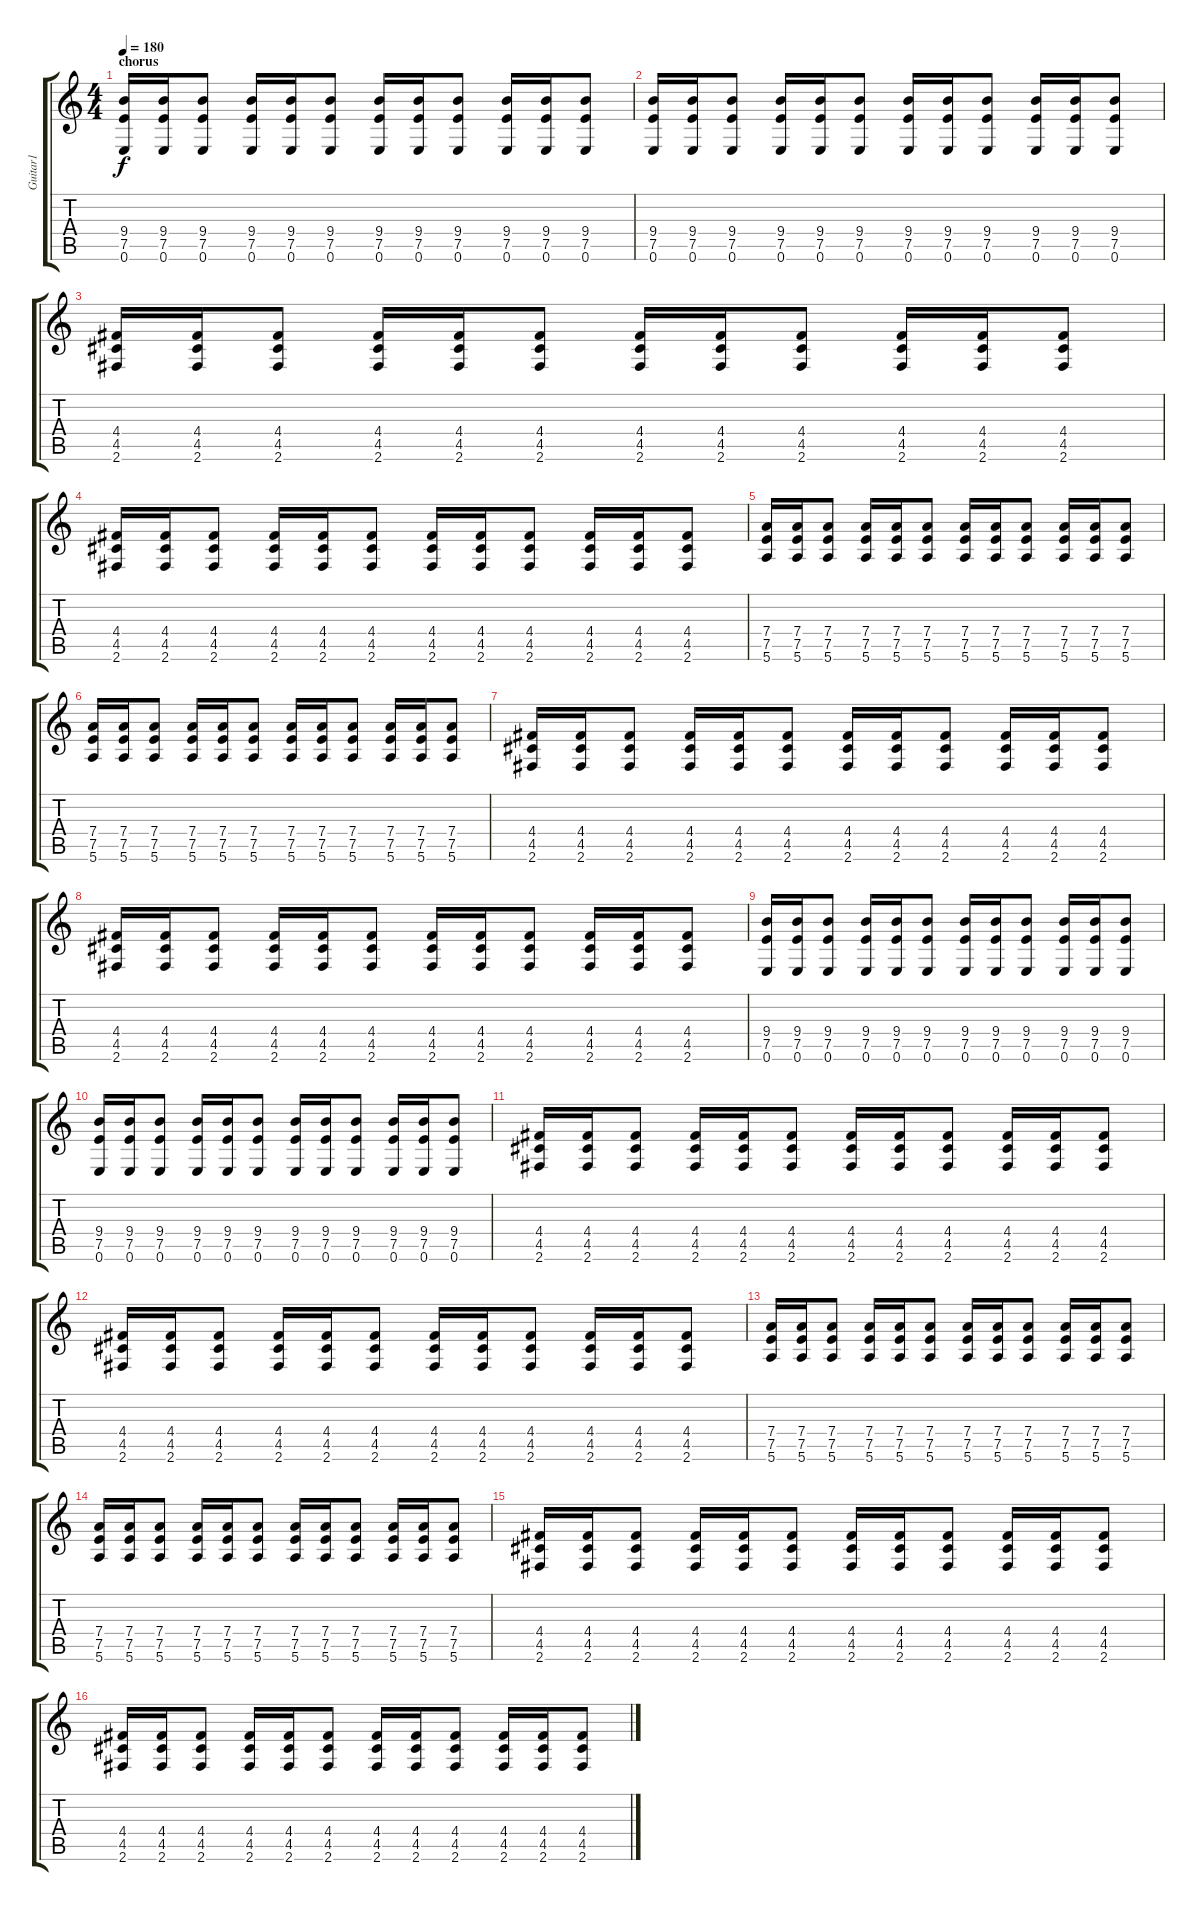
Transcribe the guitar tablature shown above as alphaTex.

\track ("Guitar1" "Guitar1") {instrument overdrivenguitar}
\staff {score tabs}
\tuning (E4 B3 G3 D3 A2 E2) {hide}
\ts (4 4)
\section ("" "chorus")
\tempo 180
\clef g2
\ks c
(9.4 7.5 0.6).16{dy f} (9.4 7.5 0.6).16 (9.4 7.5 0.6).8 (9.4 7.5 0.6).16 (9.4 7.5 0.6).16 (9.4 7.5 0.6).8 (9.4 7.5 0.6).16 (9.4 7.5 0.6).16 (9.4 7.5 0.6).8 (9.4 7.5 0.6).16 (9.4 7.5 0.6).16 (9.4 7.5 0.6).8 |
(9.4 7.5 0.6).16 (9.4 7.5 0.6).16 (9.4 7.5 0.6).8 (9.4 7.5 0.6).16 (9.4 7.5 0.6).16 (9.4 7.5 0.6).8 (9.4 7.5 0.6).16 (9.4 7.5 0.6).16 (9.4 7.5 0.6).8 (9.4 7.5 0.6).16 (9.4 7.5 0.6).16 (9.4 7.5 0.6).8 |
(4.4 4.5 2.6).16 (4.4 4.5 2.6).16 (4.4 4.5 2.6).8 (4.4 4.5 2.6).16 (4.4 4.5 2.6).16 (4.4 4.5 2.6).8 (4.4 4.5 2.6).16 (4.4 4.5 2.6).16 (4.4 4.5 2.6).8 (4.4 4.5 2.6).16 (4.4 4.5 2.6).16 (4.4 4.5 2.6).8 |
(4.4 4.5 2.6).16 (4.4 4.5 2.6).16 (4.4 4.5 2.6).8 (4.4 4.5 2.6).16 (4.4 4.5 2.6).16 (4.4 4.5 2.6).8 (4.4 4.5 2.6).16 (4.4 4.5 2.6).16 (4.4 4.5 2.6).8 (4.4 4.5 2.6).16 (4.4 4.5 2.6).16 (4.4 4.5 2.6).8 |
(7.4 7.5 5.6).16 (7.4 7.5 5.6).16 (7.4 7.5 5.6).8 (7.4 7.5 5.6).16 (7.4 7.5 5.6).16 (7.4 7.5 5.6).8 (7.4 7.5 5.6).16 (7.4 7.5 5.6).16 (7.4 7.5 5.6).8 (7.4 7.5 5.6).16 (7.4 7.5 5.6).16 (7.4 7.5 5.6).8 |
(7.4 7.5 5.6).16 (7.4 7.5 5.6).16 (7.4 7.5 5.6).8 (7.4 7.5 5.6).16 (7.4 7.5 5.6).16 (7.4 7.5 5.6).8 (7.4 7.5 5.6).16 (7.4 7.5 5.6).16 (7.4 7.5 5.6).8 (7.4 7.5 5.6).16 (7.4 7.5 5.6).16 (7.4 7.5 5.6).8 |
(4.4 4.5 2.6).16 (4.4 4.5 2.6).16 (4.4 4.5 2.6).8 (4.4 4.5 2.6).16 (4.4 4.5 2.6).16 (4.4 4.5 2.6).8 (4.4 4.5 2.6).16 (4.4 4.5 2.6).16 (4.4 4.5 2.6).8 (4.4 4.5 2.6).16 (4.4 4.5 2.6).16 (4.4 4.5 2.6).8 |
(4.4 4.5 2.6).16 (4.4 4.5 2.6).16 (4.4 4.5 2.6).8 (4.4 4.5 2.6).16 (4.4 4.5 2.6).16 (4.4 4.5 2.6).8 (4.4 4.5 2.6).16 (4.4 4.5 2.6).16 (4.4 4.5 2.6).8 (4.4 4.5 2.6).16 (4.4 4.5 2.6).16 (4.4 4.5 2.6).8 |
(9.4 7.5 0.6).16 (9.4 7.5 0.6).16 (9.4 7.5 0.6).8 (9.4 7.5 0.6).16 (9.4 7.5 0.6).16 (9.4 7.5 0.6).8 (9.4 7.5 0.6).16 (9.4 7.5 0.6).16 (9.4 7.5 0.6).8 (9.4 7.5 0.6).16 (9.4 7.5 0.6).16 (9.4 7.5 0.6).8 |
(9.4 7.5 0.6).16 (9.4 7.5 0.6).16 (9.4 7.5 0.6).8 (9.4 7.5 0.6).16 (9.4 7.5 0.6).16 (9.4 7.5 0.6).8 (9.4 7.5 0.6).16 (9.4 7.5 0.6).16 (9.4 7.5 0.6).8 (9.4 7.5 0.6).16 (9.4 7.5 0.6).16 (9.4 7.5 0.6).8 |
(4.4 4.5 2.6).16 (4.4 4.5 2.6).16 (4.4 4.5 2.6).8 (4.4 4.5 2.6).16 (4.4 4.5 2.6).16 (4.4 4.5 2.6).8 (4.4 4.5 2.6).16 (4.4 4.5 2.6).16 (4.4 4.5 2.6).8 (4.4 4.5 2.6).16 (4.4 4.5 2.6).16 (4.4 4.5 2.6).8 |
(4.4 4.5 2.6).16 (4.4 4.5 2.6).16 (4.4 4.5 2.6).8 (4.4 4.5 2.6).16 (4.4 4.5 2.6).16 (4.4 4.5 2.6).8 (4.4 4.5 2.6).16 (4.4 4.5 2.6).16 (4.4 4.5 2.6).8 (4.4 4.5 2.6).16 (4.4 4.5 2.6).16 (4.4 4.5 2.6).8 |
(7.4 7.5 5.6).16 (7.4 7.5 5.6).16 (7.4 7.5 5.6).8 (7.4 7.5 5.6).16 (7.4 7.5 5.6).16 (7.4 7.5 5.6).8 (7.4 7.5 5.6).16 (7.4 7.5 5.6).16 (7.4 7.5 5.6).8 (7.4 7.5 5.6).16 (7.4 7.5 5.6).16 (7.4 7.5 5.6).8 |
(7.4 7.5 5.6).16 (7.4 7.5 5.6).16 (7.4 7.5 5.6).8 (7.4 7.5 5.6).16 (7.4 7.5 5.6).16 (7.4 7.5 5.6).8 (7.4 7.5 5.6).16 (7.4 7.5 5.6).16 (7.4 7.5 5.6).8 (7.4 7.5 5.6).16 (7.4 7.5 5.6).16 (7.4 7.5 5.6).8 |
(4.4 4.5 2.6).16 (4.4 4.5 2.6).16 (4.4 4.5 2.6).8 (4.4 4.5 2.6).16 (4.4 4.5 2.6).16 (4.4 4.5 2.6).8 (4.4 4.5 2.6).16 (4.4 4.5 2.6).16 (4.4 4.5 2.6).8 (4.4 4.5 2.6).16 (4.4 4.5 2.6).16 (4.4 4.5 2.6).8 |
(4.4 4.5 2.6).16 (4.4 4.5 2.6).16 (4.4 4.5 2.6).8 (4.4 4.5 2.6).16 (4.4 4.5 2.6).16 (4.4 4.5 2.6).8 (4.4 4.5 2.6).16 (4.4 4.5 2.6).16 (4.4 4.5 2.6).8 (4.4 4.5 2.6).16 (4.4 4.5 2.6).16 (4.4 4.5 2.6).8
